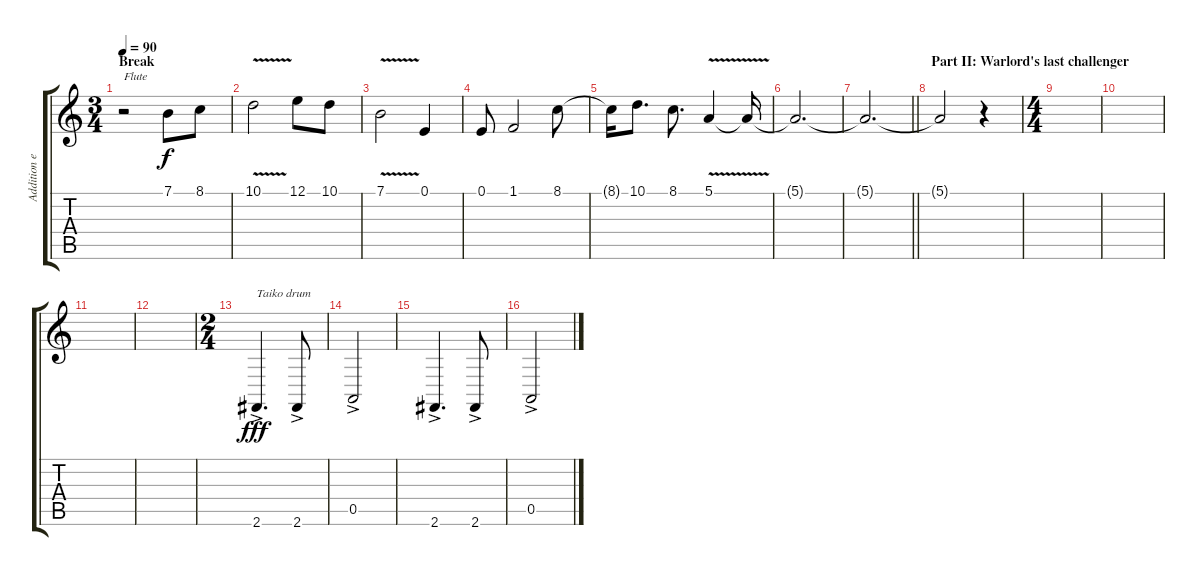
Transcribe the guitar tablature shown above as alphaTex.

\track ("Addition effects + instruments" "Addition e") {instrument stringensemble1}
\staff {score tabs}
\tuning (E4 B3 G3 D3 A2 E2) {hide}
\ts (3 4)
\section ("" "Break")
\tempo 90
\clef g2
\ks c
r.2{txt "Flute" dy mp volume 13 instrument flute} 7.1.8{dy f} 8.1.8 |
10.1{v}.2{instrument flute} 12.1.8 10.1.8 |
7.1{v}.2 0.1.4 |
0.1.8 1.1.2 8.1.8 |
8.1{t}.16 10.1.8{d} 8.1.8{d} 5.1{v}.4 5.1{t}.16 |
5.1{t}.2{d volume 4} |
\barLineRight lightlight
5.1{t}.2{d} |
\section ("" "Part II: Warlord's last challenger")
5.1{t}.2 r.4 |
\ts (4 4)
|
|
|
|
\ts (2 4)
2.6{ac}.4{d txt "Taiko drum" dy fff volume 16 instrument taikodrum} 2.6{ac}.8 |
0.5{ac}.2 |
2.6{ac}.4{d volume 16 instrument taikodrum} 2.6{ac}.8 |
0.5{ac}.2
